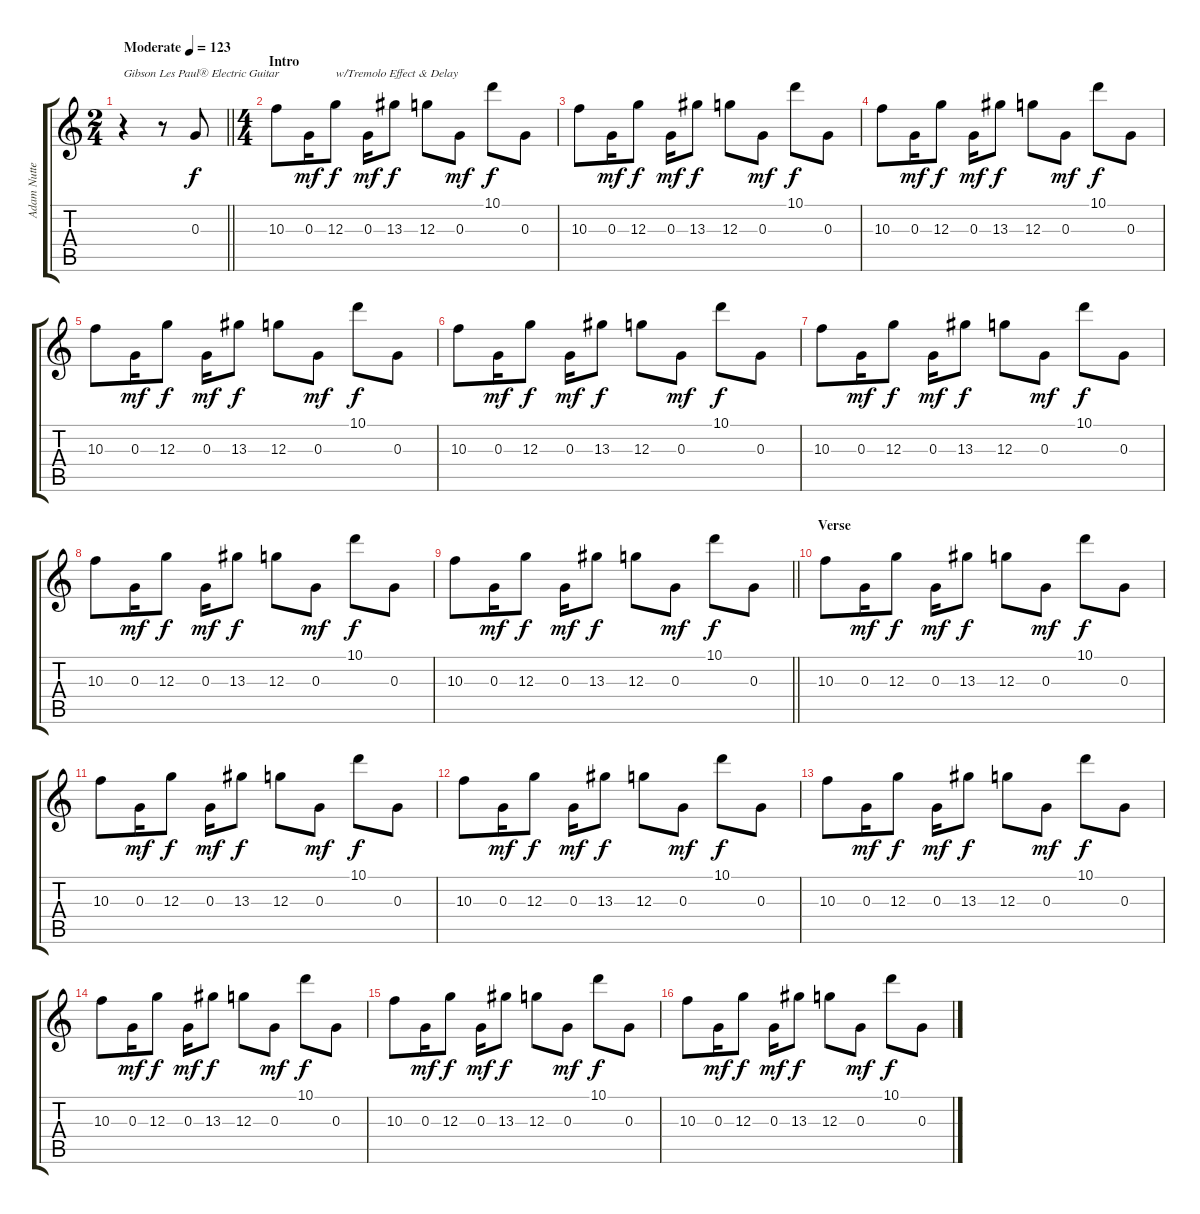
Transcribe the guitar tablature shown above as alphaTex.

\track ("Adam Nutter" "Adam Nutte") {instrument electricguitarclean}
\staff {score tabs}
\tuning (E4 B3 G3 D3 A2 D2) {hide}
\ts (2 4)
\tempo (123 "Moderate")
\clef g2
\barLineRight lightlight
\ks c
r.4{txt "Gibson Les Paul® Electric Guitar" dy f instrument electricguitarclean} r.8 0.3.8 |
\ts (4 4)
\section ("" "Intro")
10.3.8 0.3.16{dy mf} 12.3.8{txt "w/Tremolo Effect & Delay" dy f} 0.3.16{dy mf} 13.3.8{dy f} 12.3.8 0.3.8{dy mf} 10.1.8{dy f} 0.3.8 |
10.3.8 0.3.16{dy mf} 12.3.8{dy f} 0.3.16{dy mf} 13.3.8{dy f} 12.3.8 0.3.8{dy mf} 10.1.8{dy f} 0.3.8 |
10.3.8 0.3.16{dy mf} 12.3.8{dy f} 0.3.16{dy mf} 13.3.8{dy f} 12.3.8 0.3.8{dy mf} 10.1.8{dy f} 0.3.8 |
10.3.8 0.3.16{dy mf} 12.3.8{dy f} 0.3.16{dy mf} 13.3.8{dy f} 12.3.8 0.3.8{dy mf} 10.1.8{dy f} 0.3.8 |
10.3.8 0.3.16{dy mf} 12.3.8{dy f} 0.3.16{dy mf} 13.3.8{dy f} 12.3.8 0.3.8{dy mf} 10.1.8{dy f} 0.3.8 |
10.3.8 0.3.16{dy mf} 12.3.8{dy f} 0.3.16{dy mf} 13.3.8{dy f} 12.3.8 0.3.8{dy mf} 10.1.8{dy f} 0.3.8 |
10.3.8 0.3.16{dy mf} 12.3.8{dy f} 0.3.16{dy mf} 13.3.8{dy f} 12.3.8 0.3.8{dy mf} 10.1.8{dy f} 0.3.8 |
\barLineRight lightlight
10.3.8 0.3.16{dy mf} 12.3.8{dy f} 0.3.16{dy mf} 13.3.8{dy f} 12.3.8 0.3.8{dy mf} 10.1.8{dy f} 0.3.8 |
\section ("" "Verse")
10.3.8 0.3.16{dy mf} 12.3.8{dy f} 0.3.16{dy mf} 13.3.8{dy f} 12.3.8 0.3.8{dy mf} 10.1.8{dy f} 0.3.8 |
10.3.8 0.3.16{dy mf} 12.3.8{dy f} 0.3.16{dy mf} 13.3.8{dy f} 12.3.8 0.3.8{dy mf} 10.1.8{dy f} 0.3.8 |
10.3.8 0.3.16{dy mf} 12.3.8{dy f} 0.3.16{dy mf} 13.3.8{dy f} 12.3.8 0.3.8{dy mf} 10.1.8{dy f} 0.3.8 |
10.3.8 0.3.16{dy mf} 12.3.8{dy f} 0.3.16{dy mf} 13.3.8{dy f} 12.3.8 0.3.8{dy mf} 10.1.8{dy f} 0.3.8 |
10.3.8 0.3.16{dy mf} 12.3.8{dy f} 0.3.16{dy mf} 13.3.8{dy f} 12.3.8 0.3.8{dy mf} 10.1.8{dy f} 0.3.8 |
10.3.8 0.3.16{dy mf} 12.3.8{dy f} 0.3.16{dy mf} 13.3.8{dy f} 12.3.8 0.3.8{dy mf} 10.1.8{dy f} 0.3.8 |
10.3.8 0.3.16{dy mf} 12.3.8{dy f} 0.3.16{dy mf} 13.3.8{dy f} 12.3.8 0.3.8{dy mf} 10.1.8{dy f} 0.3.8
